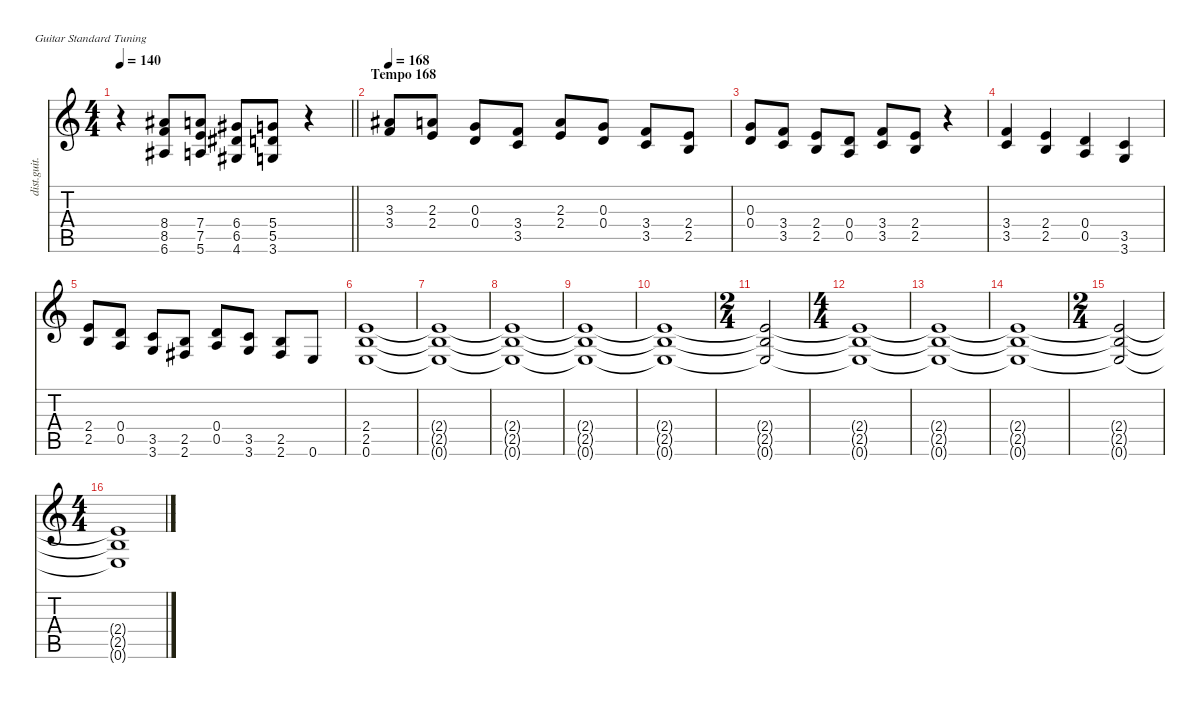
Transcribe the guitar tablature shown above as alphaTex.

\defaultSystemsLayout 4
\hideDynamics
\bracketExtendMode nobrackets
\otherSystemsTrackNameOrientation horizontal
\track ("Guitar V Distortion" "dist.guit.") {instrument distortionguitar}
\staff {score tabs}
\tuning (E4 B3 G3 D3 A2 E2)
\ts (4 4)
\tempo 140
\clef g2
\barLineRight lightlight
\ks c
r.4{dy f} (8.4{acc #} 8.5 6.6{acc #}).8 (7.4 7.5 5.6).8 (6.4{acc #} 6.5{acc #} 4.6{acc #}).8 (5.4 5.5 3.6).8 r.4 |
\section ("" "Tempo 168")
\tempo 168
(3.3{acc #} 3.4).8 (2.3 2.4).8 (0.3 0.4).8 (3.4 3.5).8 (2.3 2.4).8 (0.3 0.4).8 (3.4 3.5).8 (2.4 2.5).8 |
(0.3 0.4).8 (3.4 3.5).8 (2.4 2.5).8 (0.4 0.5).8 (3.4 3.5).8 (2.4 2.5).8 r.4 |
(3.4 3.5).4 (2.4 2.5).4 (0.4 0.5).4 (3.5 3.6).4 |
(2.4 2.5).8 (0.4 0.5).8 (3.5 3.6).8 (2.5 2.6{acc #}).8 (0.4 0.5).8 (3.5 3.6).8 (2.5 2.6{acc #}).8 0.6.8 |
(2.4 2.5 0.6).1 |
(2.4{t} 2.5{t} 0.6{t}).1 |
(2.4{t} 2.5{t} 0.6{t}).1 |
(2.4{t} 2.5{t} 0.6{t}).1 |
(2.4{t} 2.5{t} 0.6{t}).1 |
\ts (2 4)
\beaming (8 2 2)
(2.4{t} 2.5{t} 0.6{t}).2 |
\ts (4 4)
\beaming (8 2 2 2 2)
(2.4{t} 2.5{t} 0.6{t}).1 |
(2.4{t} 2.5{t} 0.6{t}).1 |
(2.4{t} 2.5{t} 0.6{t}).1 |
\ts (2 4)
\beaming (8 2 2)
(2.4{t} 2.5{t} 0.6{t}).2 |
\ts (4 4)
\beaming (8 2 2 2 2)
(2.4{t} 2.5{t} 0.6{t}).1
